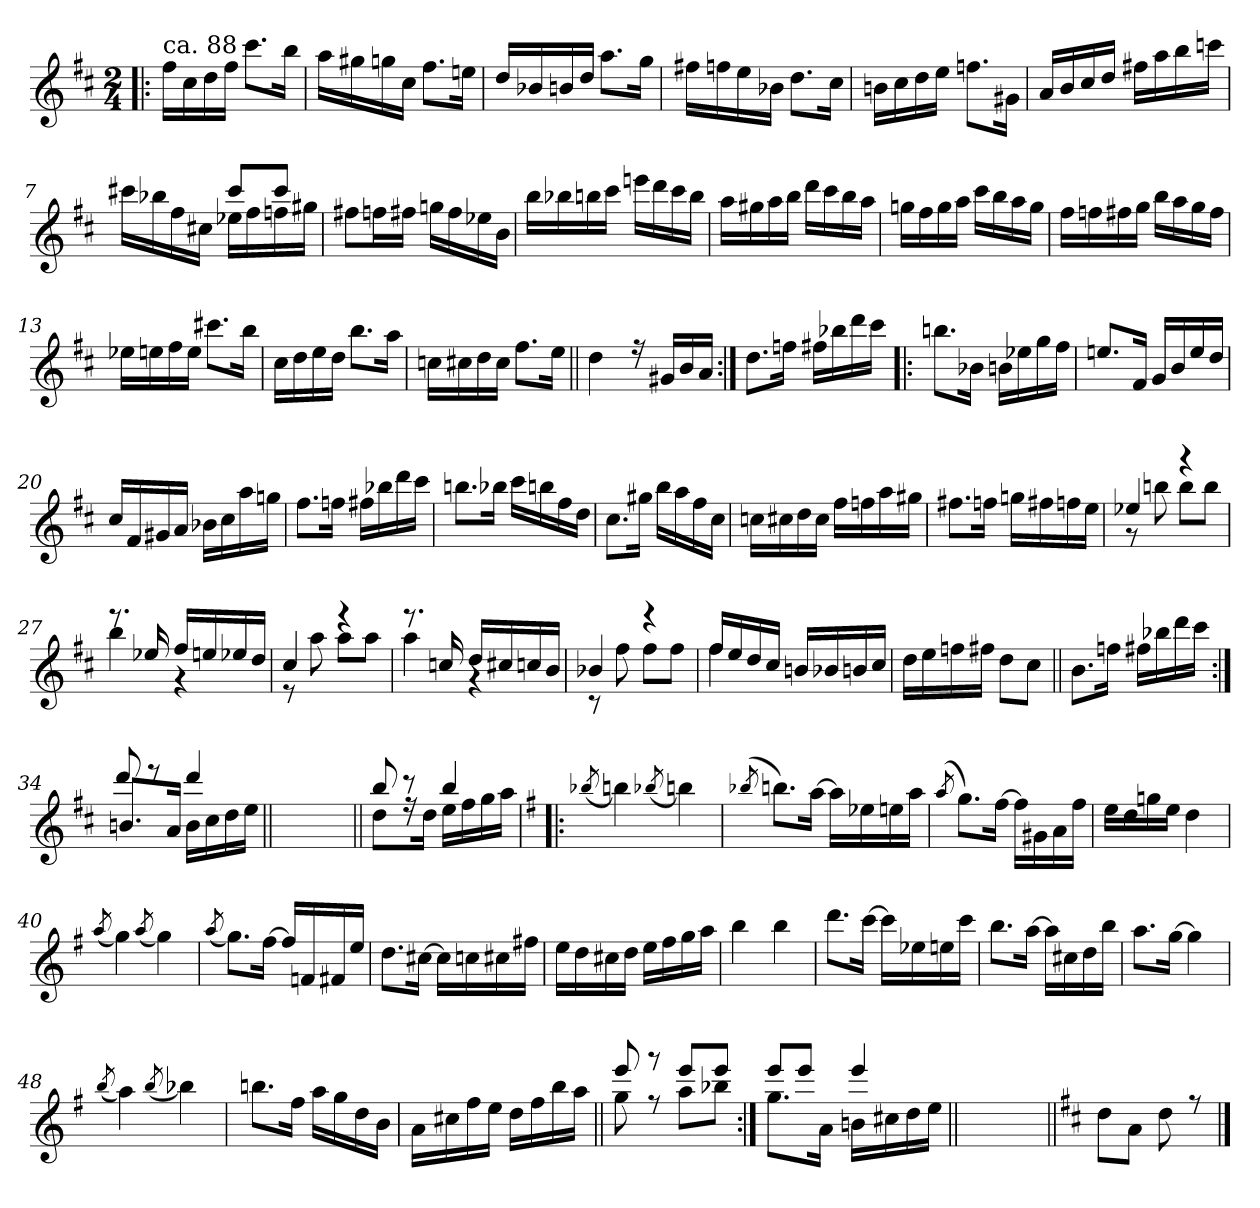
**kern
*part1
*staff1
*clefG2
*k[f#c#]
*D:
*M2/4
=1!|:
*^
!LO:TX:a:t=ca. 88	!
16ff#\LL	4ryy
16cc#\	.
16dd\	.
16ff#\JJ	.
8.ccc#\L	4ryy
16bb\Jk	.
=2	=2
16aa\LL	4ryy
16gg#X\	.
16ggn\	.
16cc#\JJ	.
8.ff#\L	4ryy
16een\Jk	.
=3	=3
16dd/LL	4ryy
16b-X/	.
16bn/	.
16dd/JJ	.
8.aa\L	4ryy
16gg\Jk	.
=4	=4
16ff#X\LL	4ryy
16ffn\	.
16ee\	.
16b-X\JJ	.
8.dd\L	4ryy
16cc#\Jk	.
!!LO:LB:g=z	!!
=5	=5
16bn\LL	4ryy
16cc#\	.
16dd\	.
16ee\JJ	.
8.ffn\L	4ryy
16g#X\Jk	.
=6	=6
16a/LL	4ryy
16b/	.
16cc#/	.
16dd/JJ	.
16ff#X\LL	4ryy
16aa\	.
16bb\	.
16cccn\JJ	.
=7	=7
*	*^
16ccc#X\LL	4ryy	4ryy
16bb-X\	.	.
16ff#\	.	.
16cc#X\JJ	.	.
16ee-X\LL	8ryy	8ccc#!/L
16ff#\	.	.
16ffn\	8ryy	8ccc#!/J
16gg#X\JJ	.	.
*	*v	*v
=8	=8
8ff#X\L	4ryy
16ffn\L	.
16ff#X\JJ	.
16ggn\LL	4ryy
16ff#\	.
16ee-X\	.
16b\JJ	.
!!LO:LB:g=z	!!
=9	=9
16bb\LL	4ryy
16bb-X\	.
16bbn\	.
16ccc#\JJ	.
16eeen\LL	4ryy
16ddd\	.
16ccc#\	.
16bb\JJ	.
=10	=10
16aa\LL	4ryy
16gg#X\	.
16aa\	.
16bb\JJ	.
16ddd\LL	4ryy
16ccc#\	.
16bb\	.
16aa\JJ	.
=11	=11
16ggn\LL	4ryy
16ff#\	.
16gg\	.
16aa\JJ	.
16ccc#\LL	4ryy
16bb\	.
16aa\	.
16gg\JJ	.
=12	=12
16ff#\LL	4ryy
16ffn\	.
16ff#X\	.
16gg\JJ	.
16bb\LL	4ryy
16aa\	.
16gg\	.
16ff#\JJ	.
!!LO:LB:g=z	!!
=13	=13
16ee-X\LL	4ryy
16een\	.
16ff#\	.
16ee\JJ	.
8.ccc#X\L	4ryy
16bb\Jk	.
=14	=14
16cc#\LL	4ryy
16dd\	.
16ee\	.
16dd\JJ	.
8.bb\L	4ryy
16aa\Jk	.
=15	=15
16ccn\LL	4ryy
16cc#X\	.
16dd\	.
16cc#\JJ	.
8.ff#\L	4ryy
16ee\Jk	.
=16||	=16||
4dd\	2ryy
16ree	.
16g#X/LL	.
16b/	.
16a/JJ	.
!!LO:LB:g=z	!!
=17:|!	=17:|!
8.dd\L	4ryy
16ffn\Jk	.
16ff#X\LL	4ryy
16bb-X\	.
16ddd\	.
16ccc#\JJ	.
=18!|:	=18!|:
8.bbn\L	4ryy
16b-X\Jk	.
16bn\LL	4ryy
16ee-X\	.
16gg\	.
16ff#\JJ	.
=19	=19
8.een/L	2ryy
16f#/Jk	.
16g/LL	.
16b/	.
16ee/	.
16dd/JJ	.
=20	=20
16cc#/LL	4ryy
16f#/	.
16g#X/	.
16a/JJ	.
16b-X\LL	4ryy
16cc#\	.
16aa\	.
16ggn\JJ	.
!!LO:LB:g=z	!!
=21	=21
8.ff#\L	4ryy
16ffn\Jk	.
16ff#X\LL	4ryy
16bb-X\	.
16ddd\	.
16ccc#\JJ	.
=22	=22
8.bbn\L	2ryy
16bb-X\Jk	.
16ccc#\LL	.
16bbn\	.
16ff#\	.
16dd\JJ	.
=23	=23
8.cc#\L	2ryy
16gg#X\Jk	.
16bb\LL	.
16aa\	.
16ff#\	.
16cc#\JJ	.
=24	=24
16ccn\LL	4ryy
16cc#X\	.
16dd\	.
16cc#\JJ	.
16ff#\LL	4ryy
16ffn\	.
16aa\	.
16gg#X\JJ	.
!!LO:LB:g=z	!!
=25	=25
8.ff#X\L	4ryy
16ffn\Jk	.
16ggn\LL	4ryy
16ff#X\	.
16ffn\	.
16ee\JJ	.
=26	=26
*	*^
4ee-X/	8rf	2ryy
.	8bbn!\	.
4rfff	8bb!\L	.
.	8bb!\J	.
=27	=27	=27
8.reee	4bb!\	2ryy
16ee-X/	.	.
16ff#/LL	4rf	.
16een/	.	.
16ee-X/	.	.
16dd/JJ	.	.
=28	=28	=28
4cc#/	8re	2ryy
.	8aa!\	.
4reee	8aa!\L	.
.	8aa!\J	.
!!LO:LB:g=z	!!	!!
=29	=29	=29
8.rddd	4aa!\	2ryy
16ccn/	.	.
16dd/LL	4rf	.
16cc#X/	.	.
16ccn/	.	.
16b/JJ	.	.
=30	=30	=30
4b-X/	8rB	2ryy
.	8ff#!\	.
4rddd	8ff#!\L	.
.	8ff#!\J	.
=31	=31	=31
16ff#/LL	4ff#!\	4ryy
16ee/	.	.
16dd/	.	.
16cc#/JJ	.	.
16bn/LL	4ryy	4ryy
16b-X/	.	.
16bn/	.	.
16cc#/JJ	.	.
*	*v	*v
=32	=32
16dd\LL	4ryy
16ee\	.
16ffn\	.
16ff#X\JJ	.
8dd\L	8ryy
8cc#\J	8ryy
!!LO:PB:g=z	!!
=33||	=33||
8.b\L	4ryy
16ffn\Jk	.
16ff#X\LL	4ryy
16bb-X\	.
16ddd\	.
16ccc#\JJ	.
=34:|!	=34:|!
*	*^
8.bn/L	8ryy	8ddd!/
.	8ryy	8reee
16a/Jk	.	.
16b\LL	4ryy	4ddd!/
16cc#\	.	.
16dd\	.	.
16ee\JJ	.	.
*v	*v	*v
=34X341||
2ryy
=35||
*^
*	*^
8dd\L	4ryy	8bb!/
16ree	.	8rbb
16dd\Jk	.	.
16ee\LL	4ryy	4bb!/
16ff#\	.	.
16gg\	.	.
16aa\JJ	.	.
*v	*v	*v
!!LO:LB:g=z
=36!|:
*k[f#]
*G:
(<8qbb-X/
*^
4bbn\)	4ryy
(<8qbb-X/	.
4bbn\)	4ryy
=37	=37
(<8qbb-X/	.
8.bbn\L)	2ryy
[<16aa\Jk	.
16aa\LL]	.
16ee-X\	.
16een\	.
16aa\JJ	.
=38	=38
(<8qaa/	.
8.gg\L)	2ryy
[<16ff#\Jk	.
16ff#\LL]	.
16g#X\	.
16a\	.
16ff#\JJ	.
=39	=39
16ee\LL	2ryy
16dd\	.
16ggn\	.
16ee\JJ	.
4dd\	.
=40	=40
(<8qaa/	.
4gg\)	4ryy
(<8qaa/	.
4gg\)	4ryy
!!LO:LB:g=z	!!
=41	=41
(<8qaa/	.
8.gg\L)	4ryy
[<16ff#\Jk	.
16ff#/LL]	4ryy
16fn/	.
16f#X/	.
16ee/JJ	.
=42	=42
8.dd\L	4ryy
[<16cc#X\Jk	.
16cc#\LL]	4ryy
16ccn\	.
16cc#X\	.
16ff#X\JJ	.
=43	=43
16ee\LL	4ryy
16dd\	.
16cc#X\	.
16dd\JJ	.
16ee\LL	4ryy
16ff#\	.
16gg\	.
16aa\JJ	.
=44	=44
4bb\	4ryy
4bb\	4ryy
!!LO:LB:g=z	!!
=45	=45
8.ddd\L	2ryy
[<16ccc\Jk	.
16ccc\LL]	.
16ee-X\	.
16een\	.
16ccc\JJ	.
=46	=46
8.bb\L	2ryy
[<16aa\Jk	.
16aa\LL]	.
16cc#X\	.
16dd\	.
16bb\JJ	.
=47	=47
8.aa\L	4ryy
[<16gg\Jk	.
4gg\]	4ryy
=48	=48
(<8qbb/	.
4aa\)	4ryy
(<8qbb/	.
4bb-X\)	4ryy
=49	=49
8.bbn\L	4ryy
16ff#\Jk	.
16aa\LL	4ryy
16gg\	.
16dd\	.
16b\JJ	.
!!LO:LB:g=z	!!
=50	=50
16a\LL	4ryy
16cc#X\	.
16ff#\	.
16ee\JJ	.
16dd\LL	4ryy
16ff#\	.
16bb\	.
16aa\JJ	.
=51||	=51||
*	*^
8gg\	4ryy	8eee!/
8ree	.	8rggg
8aa\L	8ryy	8eee!/L
8bb-X\J	8ryy	8eee!/J
=52:|!	=52:|!	=52:|!
8.gg\L	8ryy	8eee!/L
.	8ryy	8eee!/J
16a\Jk	.	.
16bn\LL	4ryy	4eee!/
16cc#X\	.	.
16dd\	.	.
16ee\JJ	.	.
*v	*v	*v
=52X522||
2ryy
=53||
*k[f#c#]
*D:
*^
8dd\L	8ryy
8a\J	8ryy
8dd\	4ryy
8ree	.
*v	*v
==
*-
